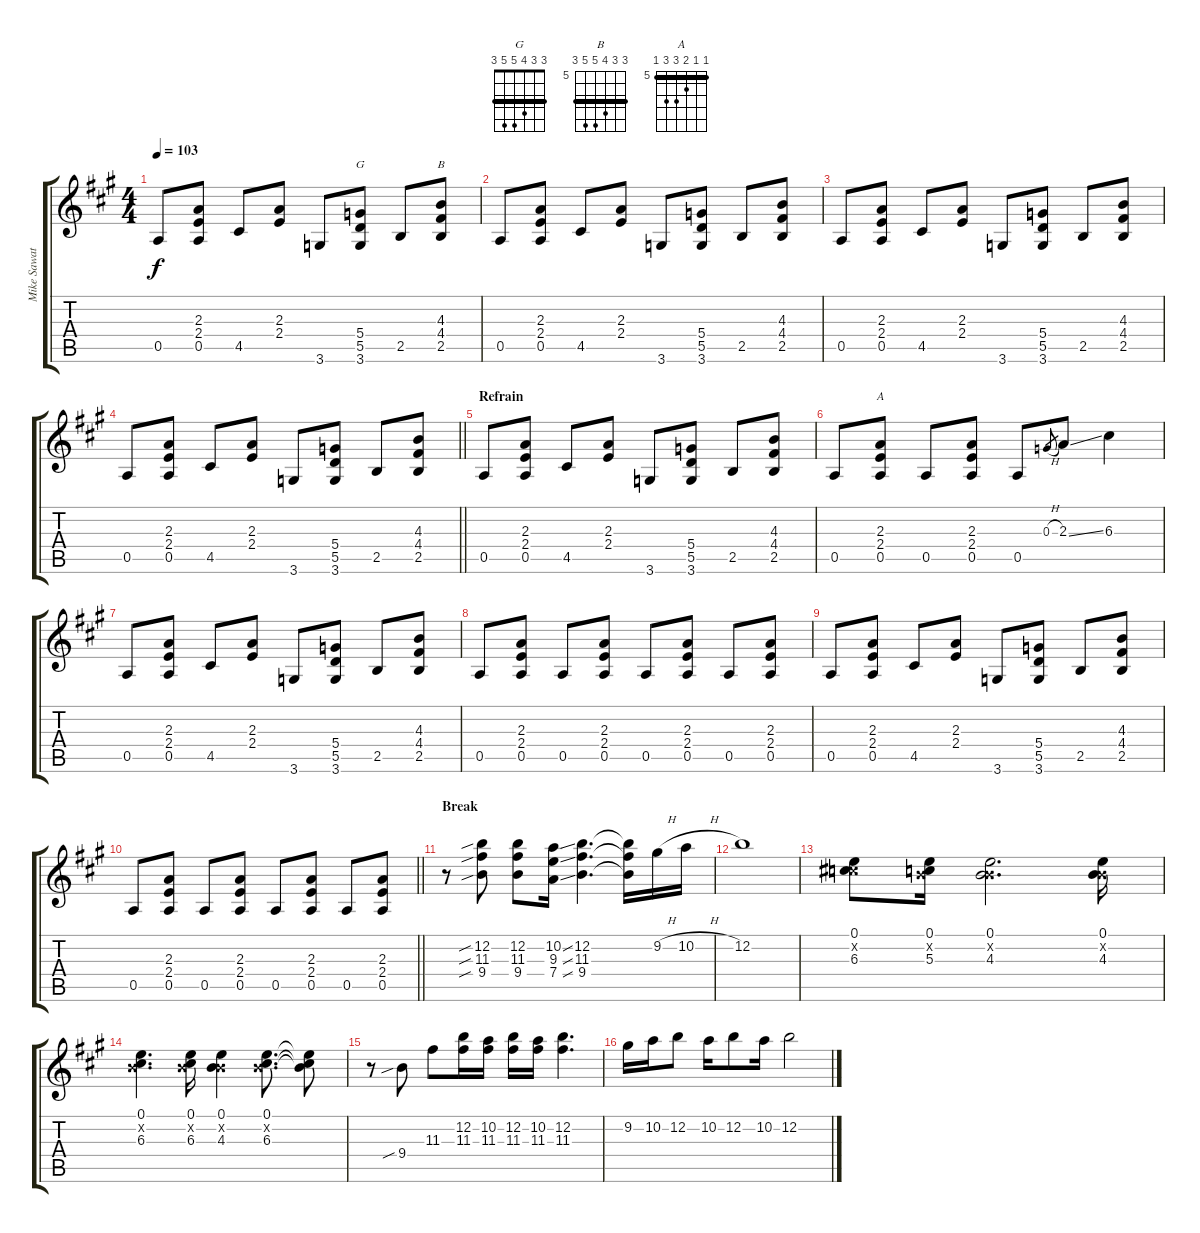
\track ("Mike Sawatzky" "Mike Sawat") {instrument electricguitarclean}
\staff {score tabs}
\tuning (E4 B3 G3 D3 A2 E2) {hide}
\chord ("G" 3 3 4 5 5 3) {barre 3}
\chord ("B" 7 7 8 9 9 7) {firstfret 5 barre 7}
\chord ("A" 5 5 6 7 7 5) {firstfret 5 barre 5}
\ts (4 4)
\tempo 103
\clef g2
\ks a
0.5.8{dy f} (2.3 2.4 0.5).8 4.5.8 (2.3 2.4).8 3.6.8 (5.4 5.5 3.6).8{ch "G"} 2.5.8 (4.3 4.4 2.5).8{ch "B"} |
0.5.8 (2.3 2.4 0.5).8 4.5.8 (2.3 2.4).8 3.6.8 (5.4 5.5 3.6).8 2.5.8 (4.3 4.4 2.5).8 |
0.5.8 (2.3 2.4 0.5).8 4.5.8 (2.3 2.4).8 3.6.8 (5.4 5.5 3.6).8 2.5.8 (4.3 4.4 2.5).8 |
\barLineRight lightlight
0.5.8 (2.3 2.4 0.5).8 4.5.8 (2.3 2.4).8 3.6.8 (5.4 5.5 3.6).8 2.5.8 (4.3 4.4 2.5).8 |
\section ("" "Refrain")
0.5.8 (2.3 2.4 0.5).8 4.5.8 (2.3 2.4).8 3.6.8 (5.4 5.5 3.6).8 2.5.8 (4.3 4.4 2.5).8 |
0.5.8 (2.3 2.4 0.5).8{ch "A"} 0.5.8 (2.3 2.4 0.5).8 0.5.8 0.3{h}.8{gr} 2.3{ss}.8 6.3.4 |
0.5.8 (2.3 2.4 0.5).8 4.5.8 (2.3 2.4).8 3.6.8 (5.4 5.5 3.6).8 2.5.8 (4.3 4.4 2.5).8 |
0.5.8 (2.3 2.4 0.5).8 0.5.8 (2.3 2.4 0.5).8 0.5.8 (2.3 2.4 0.5).8 0.5.8 (2.3 2.4 0.5).8 |
0.5.8 (2.3 2.4 0.5).8 4.5.8 (2.3 2.4).8 3.6.8 (5.4 5.5 3.6).8 2.5.8 (4.3 4.4 2.5).8 |
\barLineRight lightlight
0.5.8 (2.3 2.4 0.5).8 0.5.8 (2.3 2.4 0.5).8 0.5.8 (2.3 2.4 0.5).8 0.5.8 (2.3 2.4 0.5).8 |
\section ("" "Break")
r.8{instrument distortionguitar} (12.2{sib} 11.3{sib} 9.4{sib}).8 (12.2 11.3 9.4).8 (10.2{ss} 9.3{ss} 7.4{ss}).16 (12.2 11.3 9.4).4{d} (12.2{t} 11.3{t} 9.4{t}).16 9.2{h}.16 10.2{h}.16 |
12.2.1 |
(0.1 1.2{x} 6.3).8 (0.1 0.2{x} 5.3).16 (0.1 0.2{x} 4.3).2{d} (0.1 0.2{x} 4.3).16 |
(0.1 0.2{x} 6.3).4{d} (0.1 0.2{x} 6.3).16 (0.1 0.2{x} 4.3).4 (0.1 0.2{x} 6.3).8{d} (0.1{t} 0.2{t} 6.3{t}).8 |
r.8 9.4{sib}.8 11.3.8 (12.2 11.3).16 (10.2 11.3).16 (12.2 11.3).16 (10.2 11.3).16 (12.2 11.3).4{d} |
9.2.16 10.2.16 12.2.8 10.2.16 12.2.8 10.2.16 12.2.2
